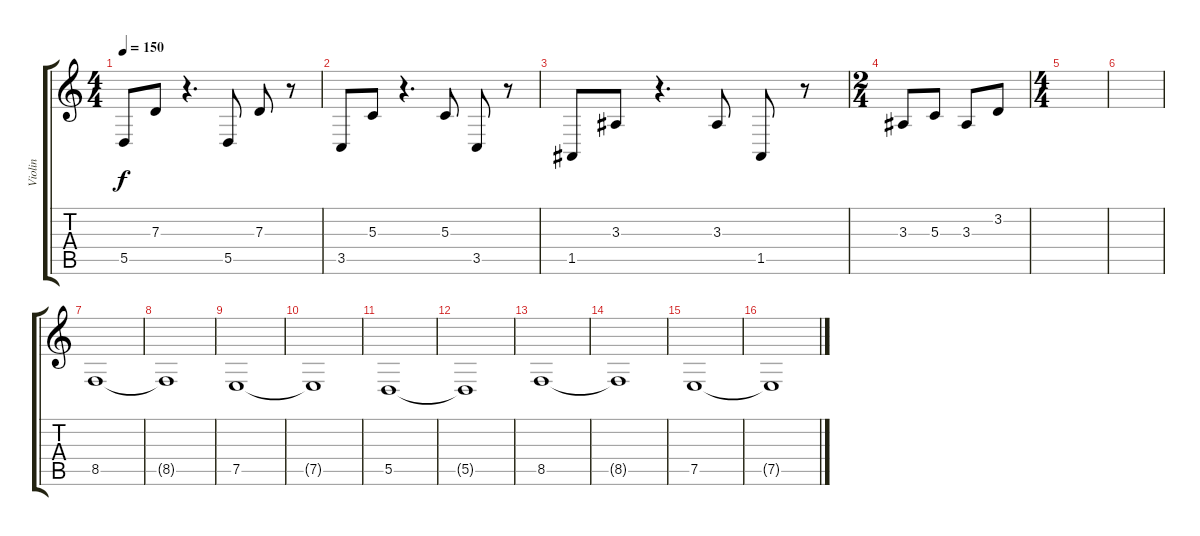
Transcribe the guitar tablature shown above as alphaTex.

\track ("Violin" "Violin") {instrument violin}
\staff {score tabs}
\tuning (E4 B3 G3 D3 A2 E2) {hide}
\ts (4 4)
\tempo 150
\clef g2
\ks c
5.5.8{dy f instrument violin} 7.3.8 r.4{d} 5.5.8 7.3.8 r.8 |
3.5.8 5.3.8 r.4{d} 5.3.8 3.5.8 r.8 |
1.5.8 3.3.8 r.4{d} 3.3.8 1.5.8 r.8 |
\ts (2 4)
3.3.8 5.3.8 3.3.8 3.2.8 |
\ts (4 4)
|
|
8.5.1 |
8.5{t}.1 |
7.5.1 |
7.5{t}.1 |
5.5.1 |
5.5{t}.1 |
8.5.1 |
8.5{t}.1 |
7.5.1 |
7.5{t}.1
